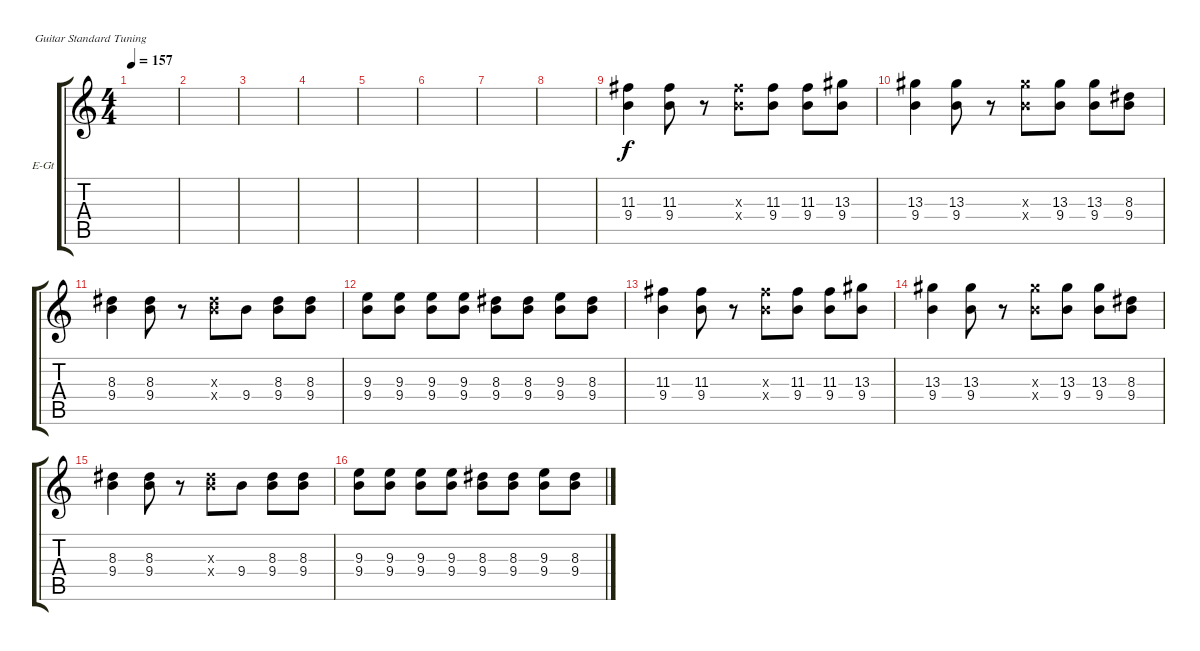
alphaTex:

\defaultSystemsLayout 4
\bracketExtendMode groupsimilarinstruments
\firstSystemTrackNameOrientation horizontal
\otherSystemsTrackNameOrientation horizontal
\track ("Electric Guitar" "E-Gt") {instrument overdrivenguitar}
\staff {score tabs}
\tuning (E4 B3 G3 D3 A2 E2)
\ts (4 4)
\tempo 157
\clef g2
\scale
0.487395
\ks c
|
\scale
0.256303 |
\scale
0.256303 |
\scale
0.333333 |
\scale
0.333333 |
\scale
0.333333 |
\scale
0.333333 |
\scale
0.333333 |
\scale
0.333333 (9.4 11.3).4 (11.3 9.4).8 r.8 (11.3{x} 9.4{x}).8 (9.4 11.3).8 (9.4 11.3).8 (9.4 13.3).8 |
\scale
0.333333 (13.3 9.4).4 (13.3 9.4).8 r.8 (13.3{x} 9.4{x}).8 (13.3 9.4).8 (13.3 9.4).8 (8.3 9.4).8 |
\scale
0.333333 (9.4 8.3).4 (9.4 8.3).8 r.8 (8.3{x} 9.4{x}).8 9.4.8 (9.4 8.3).8 (8.3 9.4).8 |
\scale
0.333333 (9.4 9.3).8 (9.3 9.4).8 (9.3 9.4).8 (9.3 9.4).8 (8.3 9.4).8 (8.3 9.4).8 (9.3 9.4).8 (8.3 9.4).8 |
\scale
0.333333 (9.4 11.3).4 (11.3 9.4).8 r.8 (11.3{x} 9.4{x}).8 (9.4 11.3).8 (9.4 11.3).8 (9.4 13.3).8 |
\scale
0.333333 (13.3 9.4).4 (13.3 9.4).8 r.8 (13.3{x} 9.4{x}).8 (13.3 9.4).8 (13.3 9.4).8 (8.3 9.4).8 |
\scale
0.333333 (9.4 8.3).4 (9.4 8.3).8 r.8 (8.3{x} 9.4{x}).8 9.4.8 (9.4 8.3).8 (8.3 9.4).8 |
\scale
0.333333 (9.4 9.3).8 (9.3 9.4).8 (9.3 9.4).8 (9.3 9.4).8 (8.3 9.4).8 (8.3 9.4).8 (9.3 9.4).8 (8.3 9.4).8
